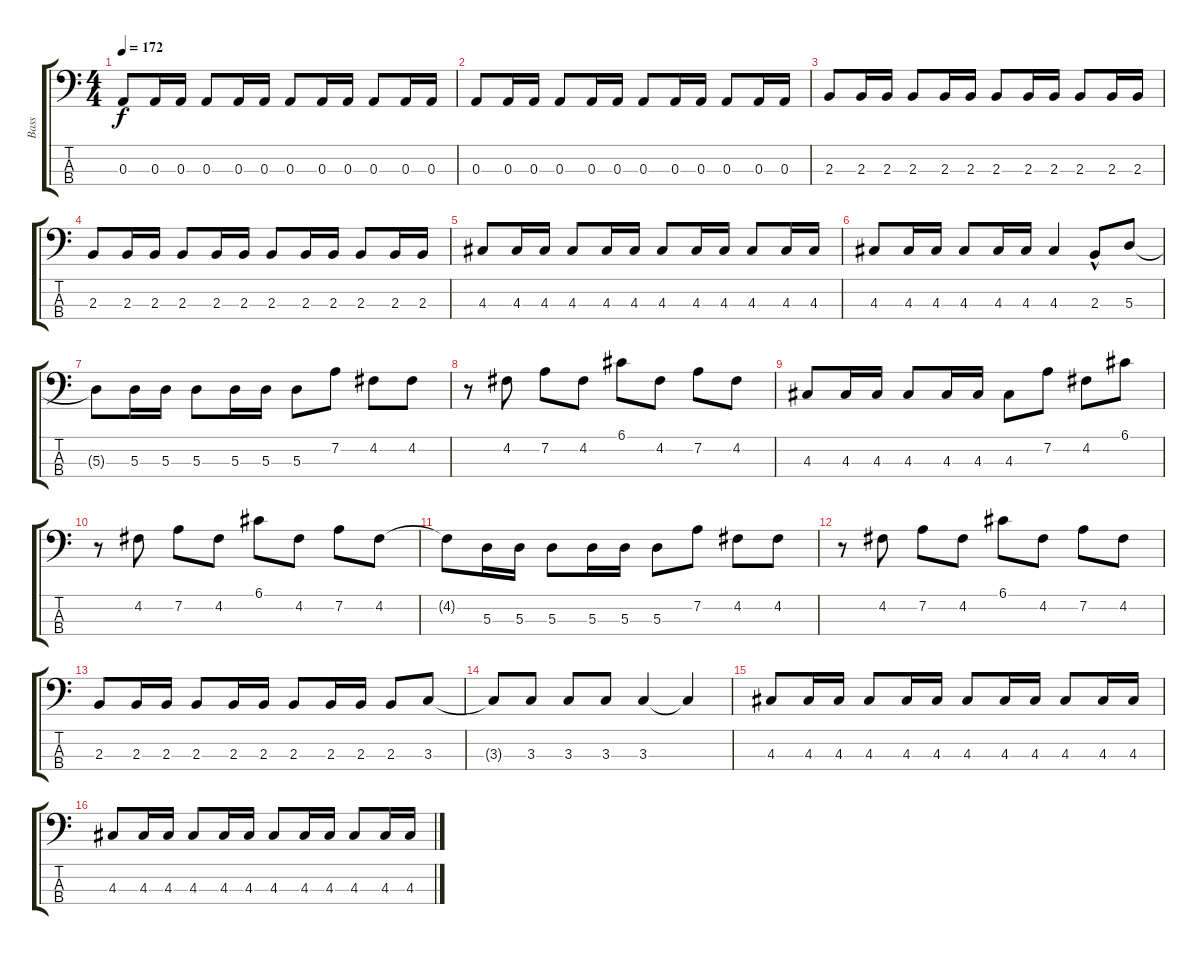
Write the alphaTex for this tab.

\track ("Bass" "Bass") {instrument electricbasspick}
\staff {score tabs}
\tuning (G2 D2 A1 E1) {hide}
\ts (4 4)
\tempo 172
\clef f4
\ks c
0.3.8{dy f} 0.3.16 0.3.16 0.3.8 0.3.16 0.3.16 0.3.8 0.3.16 0.3.16 0.3.8 0.3.16 0.3.16 |
0.3.8 0.3.16 0.3.16 0.3.8 0.3.16 0.3.16 0.3.8 0.3.16 0.3.16 0.3.8 0.3.16 0.3.16 |
2.3.8 2.3.16 2.3.16 2.3.8 2.3.16 2.3.16 2.3.8 2.3.16 2.3.16 2.3.8 2.3.16 2.3.16 |
2.3.8 2.3.16 2.3.16 2.3.8 2.3.16 2.3.16 2.3.8 2.3.16 2.3.16 2.3.8 2.3.16 2.3.16 |
4.3.8 4.3.16 4.3.16 4.3.8 4.3.16 4.3.16 4.3.8 4.3.16 4.3.16 4.3.8 4.3.16 4.3.16 |
4.3.8 4.3.16 4.3.16 4.3.8 4.3.16 4.3.16 4.3.4 2.3{hac}.8 5.3.8 |
5.3{t}.8 5.3.16 5.3.16 5.3.8 5.3.16 5.3.16 5.3.8 7.2.8 4.2.8 4.2.8 |
r.8 4.2.8 7.2.8 4.2.8 6.1.8 4.2.8 7.2.8 4.2.8 |
4.3.8 4.3.16 4.3.16 4.3.8 4.3.16 4.3.16 4.3.8 7.2.8 4.2.8 6.1.8 |
r.8 4.2.8 7.2.8 4.2.8 6.1.8 4.2.8 7.2.8 4.2.8 |
4.2{t}.8 5.3.16 5.3.16 5.3.8 5.3.16 5.3.16 5.3.8 7.2.8 4.2.8 4.2.8 |
r.8 4.2.8 7.2.8 4.2.8 6.1.8 4.2.8 7.2.8 4.2.8 |
2.3.8 2.3.16 2.3.16 2.3.8 2.3.16 2.3.16 2.3.8 2.3.16 2.3.16 2.3.8 3.3.8 |
3.3{t}.8 3.3.8 3.3.8 3.3.8 3.3.4 3.3{t}.4 |
4.3.8 4.3.16 4.3.16 4.3.8 4.3.16 4.3.16 4.3.8 4.3.16 4.3.16 4.3.8 4.3.16 4.3.16 |
4.3.8 4.3.16 4.3.16 4.3.8 4.3.16 4.3.16 4.3.8 4.3.16 4.3.16 4.3.8 4.3.16 4.3.16
